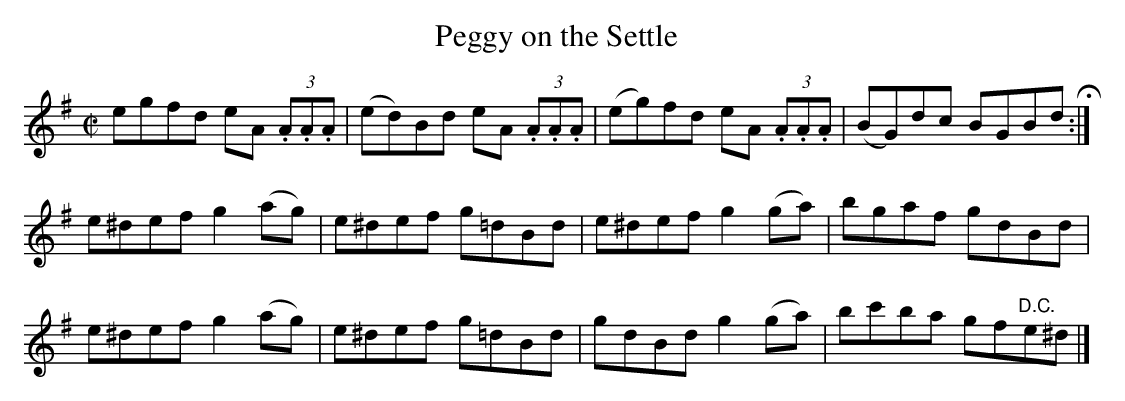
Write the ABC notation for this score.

X:1
T:Peggy on the Settle
M:C|
L:1/8
K:G
egfd eA (3.A.A.A | (ed)Bd eA (3.A.A.A | (eg)fd eA (3.A.A.A | (BG)dc BGBd H:|
e^defg2(ag) | e^def g=dBd | e^defg2(ga) | bgaf gdBd |
e^defg2(ag) | e^def g=dBd | gdBdg2(ga) | bc'ba gf"D.C. "e^d |]
